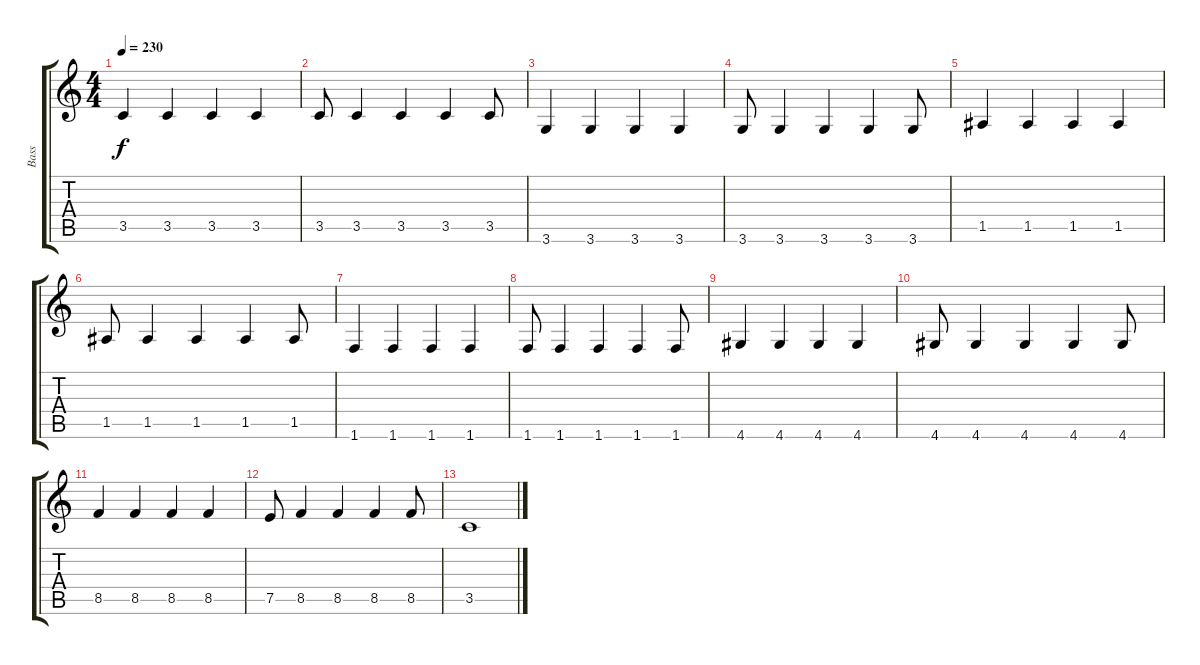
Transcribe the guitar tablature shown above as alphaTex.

\track ("Bass" "Bass") {instrument electricbassfinger}
\staff {score tabs}
\tuning (E4 B3 G3 D3 A2 E2) {hide}
\ts (4 4)
\tempo 230
\clef g2
\ks c
3.5.4{dy f} 3.5.4 3.5.4 3.5.4 |
3.5.8 3.5.4 3.5.4 3.5.4 3.5.8 |
3.6.4 3.6.4 3.6.4 3.6.4 |
3.6.8 3.6.4 3.6.4 3.6.4 3.6.8 |
1.5.4 1.5.4 1.5.4 1.5.4 |
1.5.8 1.5.4 1.5.4 1.5.4 1.5.8 |
1.6.4 1.6.4 1.6.4 1.6.4 |
1.6.8 1.6.4 1.6.4 1.6.4 1.6.8 |
4.6.4 4.6.4 4.6.4 4.6.4 |
4.6.8 4.6.4 4.6.4 4.6.4 4.6.8 |
8.5.4 8.5.4 8.5.4 8.5.4 |
7.5.8 8.5.4 8.5.4 8.5.4 8.5.8 |
3.5.1
